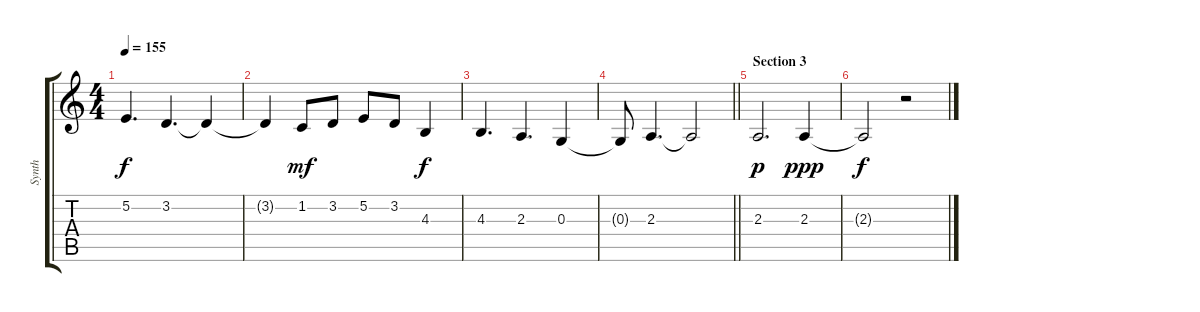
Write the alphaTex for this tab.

\track ("Synth" "Synth") {instrument lead3calliope}
\staff {score tabs}
\tuning (E4 B3 G3 D3 A2 E2) {hide}
\ts (4 4)
\tempo 155
\clef g2
\ks c
5.2.4{d dy f} 3.2.4{d} 3.2{t}.4 |
3.2{t}.4 1.2.8{dy mf} 3.2.8 5.2.8 3.2.8 4.3.4{dy f} |
4.3.4{d} 2.3.4{d} 0.3.4 |
\barLineRight lightlight
0.3{t}.8 2.3.4{d} 2.3{t}.2 |
\section ("" "Section 3")
2.3.2{d dy p} 2.3.4{dy ppp} |
2.3{t}.2{dy f} r.2
